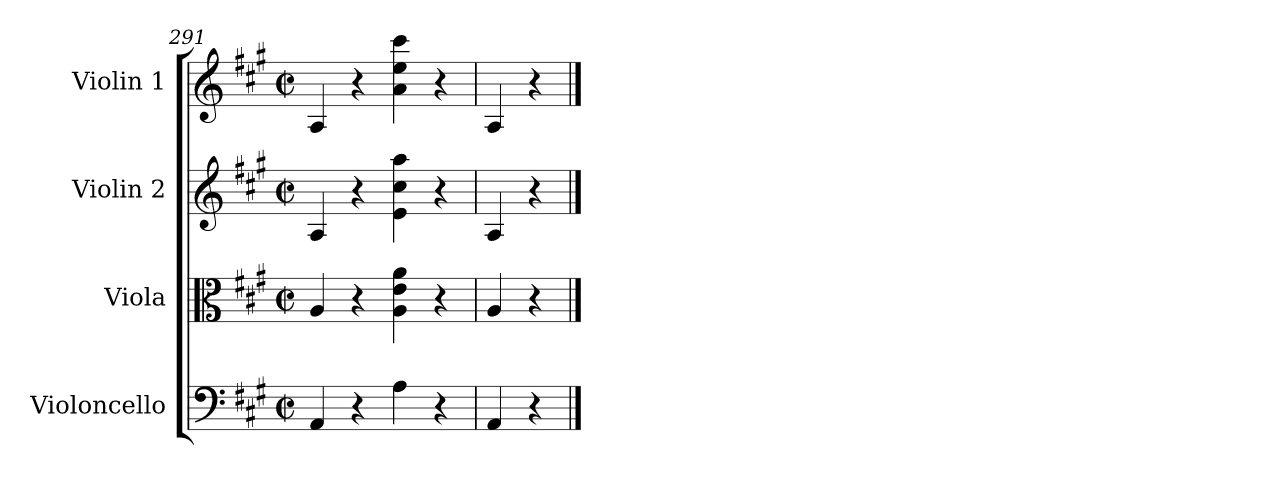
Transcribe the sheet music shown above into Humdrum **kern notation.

**kern	**kern	**kern	**kern
*part4	*part3	*part2	*part1
*staff4	*staff3	*staff2	*staff1
*I"Violoncello	*I"Viola	*I"Violin 2	*I"Violin 1
*I'Vc	*I'Vla	*I'Vln	*I'Vln
*clefF4	*clefC3	*clefG2	*clefG2
*k[f#c#g#]	*k[f#c#g#]	*k[f#c#g#]	*k[f#c#g#]
*M2/2	*M2/2	*M2/2	*M2/2
*met(c|)	*met(c|)	*met(c|)	*met(c|)
=291	=291	=291	=291
4AA/	4A/	4A/	4A/
4r	4r	4r	4r
4A\	4A\ 4e\ 4a\	4e\ 4cc#\ 4aa\	4a\ 4ee\ 4ccc#\
4r	4r	4r	4r
=292	=292	=292	=292
4AA/	4A/	4A/	4A/
4r	4r	4r	4r
==	==	==	==
*-	*-	*-	*-
